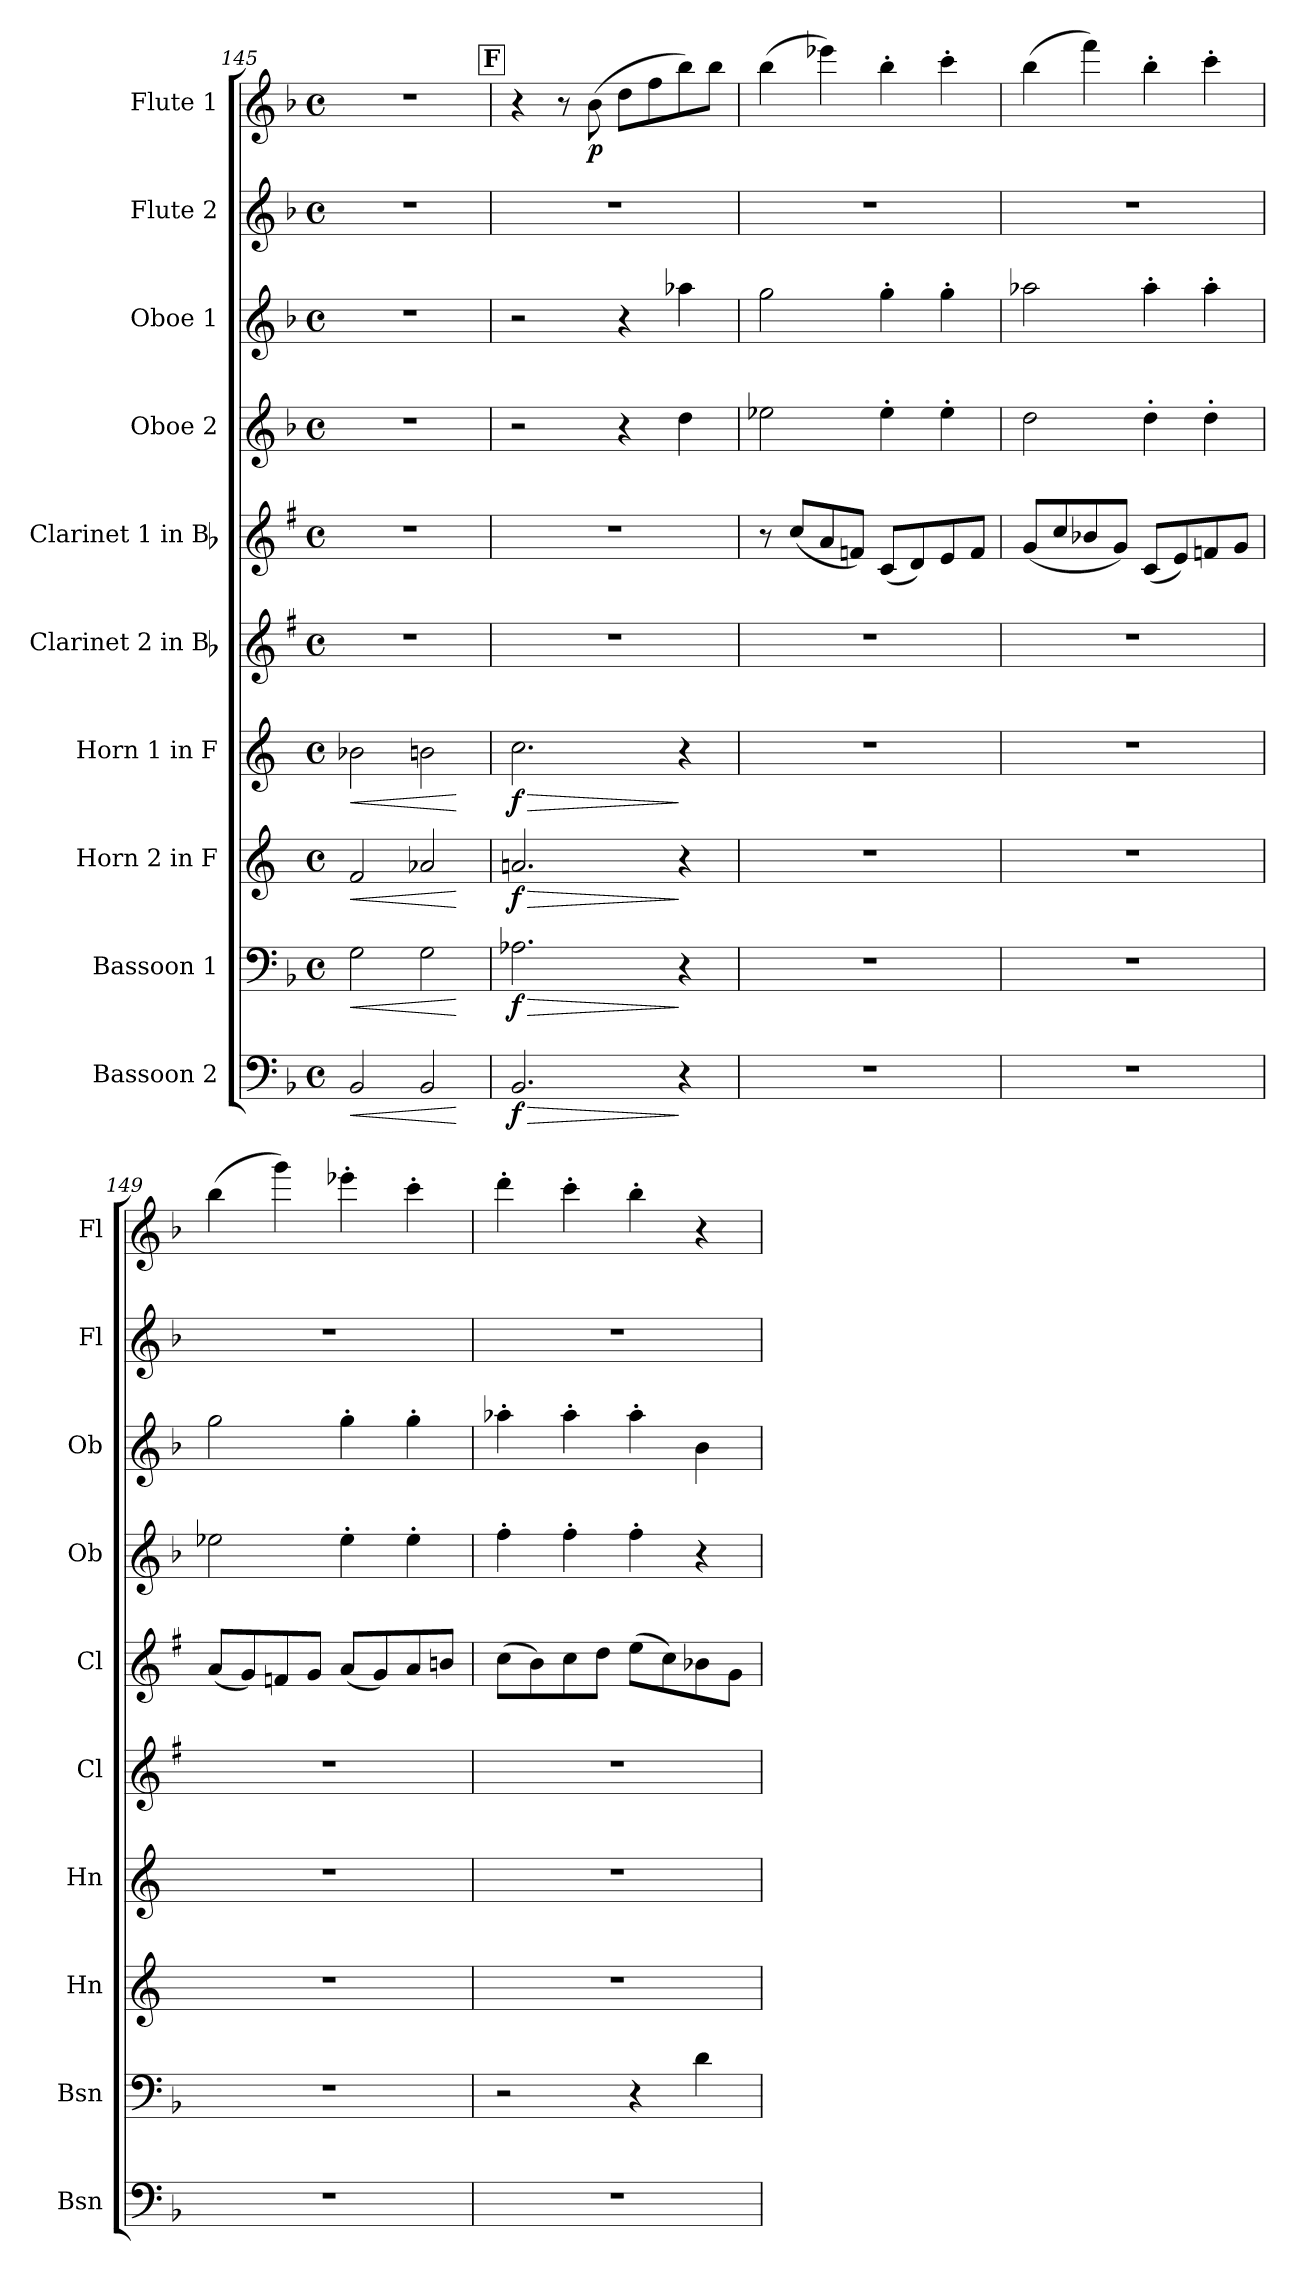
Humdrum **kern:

**kern	**dynam	**kern	**dynam	**kern	**dynam	**kern	**dynam	**kern	**kern	**dynam	**kern	**kern	**kern	**kern	**dynam
*part10	*part10	*part9	*part9	*part8	*part8	*part7	*part7	*part6	*part5	*part5	*part4	*part3	*part2	*part1	*part1
*staff10	*staff10	*staff9	*staff9	*staff8	*staff8	*staff7	*staff7	*staff6	*staff5	*staff5	*staff4	*staff3	*staff2	*staff1	*staff1
*I"Bassoon 2	*	*I"Bassoon 1	*	*I"Horn 2 in F	*	*I"Horn 1 in F	*	*I"Clarinet 2 in Bb	*I"Clarinet 1 in Bb	*	*I"Oboe 2	*I"Oboe 1	*I"Flute 2	*I"Flute 1	*
*I'Bsn	*	*I'Bsn	*	*I'Hn	*	*I'Hn	*	*I'Cl	*I'Cl	*	*I'Ob	*I'Ob	*I'Fl	*I'Fl	*
*clefF4	*	*clefF4	*	*clefG2	*	*clefG2	*	*clefG2	*clefG2	*	*clefG2	*clefG2	*clefG2	*clefG2	*
*	*	*	*	*ITrd4c7	*	*ITrd4c7	*	*ITrd1c2	*ITrd1c2	*	*	*	*	*	*
*k[b-]	*	*k[b-]	*	*k[b-]	*	*k[b-]	*	*k[b-]	*k[b-]	*	*k[b-]	*k[b-]	*k[b-]	*k[b-]	*
*M4/4	*	*M4/4	*	*M4/4	*	*M4/4	*	*M4/4	*M4/4	*	*M4/4	*M4/4	*M4/4	*M4/4	*
*met(c)	*	*met(c)	*	*met(c)	*	*met(c)	*	*met(c)	*met(c)	*	*met(c)	*met(c)	*met(c)	*met(c)	*
=145	=145	=145	=145	=145	=145	=145	=145	=145	=145	=145	=145	=145	=145	=145	=145
!	!LO:HP:b	!	!LO:HP:b	!	!LO:HP:b	!	!LO:HP:b	!	!	!	!	!	!	!	!
2BB-/	<	2G\	<	2B-/	<	2e-X\	<	1r	1r	.	1r	1r	1r	1r	.
2BB-/	.	2G\	.	2d-X/	.	2en\	.	.	.	.	.	.	.	.	.
.	[	.	[	.	[	.	[	.	.	.	.	.	.	.	.
!!LO:REH:place=s1:a:B:cj:fs=14:t=F
=146	=146	=146	=146	=146	=146	=146	=146	=146	=146	=146	=146	=146	=146	=146	=146
!	!LO:HP:b	!	!LO:HP:b	!	!LO:HP:b	!	!LO:HP:b	!	!	!	!	!	!	!	!
!	!LO:DY:n=1:b	!	!LO:DY:n=1:b	!	!LO:DY:n=1:b	!	!LO:DY:n=1:b	!	!	!	!	!	!	!	!
2.BB-/	> f	2.A-X\	> f	2.dn/	> f	2.f\	> f	1r	1r	.	2r	2r	1r	4r	.
.	.	.	.	.	.	.	.	.	.	.	.	.	.	8r	.
!	!	!	!	!	!	!	!	!	!	!	!	!	!	!	!LO:DY:b
.	.	.	.	.	.	.	.	.	.	.	.	.	.	(8b-\	p
.	.	.	.	.	.	.	.	.	.	.	4r	4r	.	8dd\L	.
.	.	.	.	.	.	.	.	.	.	.	.	.	.	8ff\	.
4r	]	4r	]	4r	]	4r	]	.	.	.	4dd\	4aa-X\	.	8bb-\)	.
.	.	.	.	.	.	.	.	.	.	.	.	.	.	8bb-\J	.
=147	=147	=147	=147	=147	=147	=147	=147	=147	=147	=147	=147	=147	=147	=147	=147
1r	.	1r	.	1r	.	1r	.	1r	8r	.	2ee-X\	2gg\	1r	(4bb-\	.
!	!	!	!	!	!	!	!	!	!	!LO:DY:b	!	!	!	!	!
!	!	!	!	!	!	!	!	!	!	!LO:DY:n=1:b	!	!	!	!	!
!	!	!	!	!	!	!	!	!	!	!LO:DY:n=2:b	!	!	!	!	!
.	.	.	.	.	.	.	.	.	(8b-/L	other-dynamics p other-dynamics	.	.	.	.	.
.	.	.	.	.	.	.	.	.	8g/	.	.	.	.	4eee-X\)	.
.	.	.	.	.	.	.	.	.	8e-X/J)	.	.	.	.	.	.
.	.	.	.	.	.	.	.	.	(8B-/L	.	4ee-'\	4gg'\	.	4bb-'\	.
.	.	.	.	.	.	.	.	.	8c/)	.	.	.	.	.	.
.	.	.	.	.	.	.	.	.	8d/	.	4ee-'\	4gg'\	.	4ccc'\	.
.	.	.	.	.	.	.	.	.	8e-/J	.	.	.	.	.	.
=148	=148	=148	=148	=148	=148	=148	=148	=148	=148	=148	=148	=148	=148	=148	=148
1r	.	1r	.	1r	.	1r	.	1r	(8f/L	.	2dd\	2aa-X\	1r	(4bb-\	.
.	.	.	.	.	.	.	.	.	8b-/	.	.	.	.	.	.
.	.	.	.	.	.	.	.	.	8a-X/	.	.	.	.	4fff\)	.
.	.	.	.	.	.	.	.	.	8f/J)	.	.	.	.	.	.
.	.	.	.	.	.	.	.	.	(8B-/L	.	4dd'\	4aa-'\	.	4bb-'\	.
.	.	.	.	.	.	.	.	.	8d/)	.	.	.	.	.	.
.	.	.	.	.	.	.	.	.	8e-X/	.	4dd'\	4aa-'\	.	4ccc'\	.
.	.	.	.	.	.	.	.	.	8f/J	.	.	.	.	.	.
!!LO:PB:g=z
=149	=149	=149	=149	=149	=149	=149	=149	=149	=149	=149	=149	=149	=149	=149	=149
1r	.	1r	.	1r	.	1r	.	1r	(8g/L	.	2ee-X\	2gg\	1r	(4bb-\	.
.	.	.	.	.	.	.	.	.	8f/)	.	.	.	.	.	.
.	.	.	.	.	.	.	.	.	8e-X/	.	.	.	.	4ggg\)	.
.	.	.	.	.	.	.	.	.	8f/J	.	.	.	.	.	.
.	.	.	.	.	.	.	.	.	(8g/L	.	4ee-'\	4gg'\	.	4eee-X'\	.
.	.	.	.	.	.	.	.	.	8f/)	.	.	.	.	.	.
.	.	.	.	.	.	.	.	.	8g/	.	4ee-'\	4gg'\	.	4ccc'\	.
.	.	.	.	.	.	.	.	.	8an/J	.	.	.	.	.	.
=150	=150	=150	=150	=150	=150	=150	=150	=150	=150	=150	=150	=150	=150	=150	=150
1r	.	2r	.	1r	.	1r	.	1r	(8b-\L	.	4ff'\	4aa-X'\	1r	4ddd'\	.
.	.	.	.	.	.	.	.	.	8a\)	.	.	.	.	.	.
.	.	.	.	.	.	.	.	.	8b-\	.	4ff'\	4aa-'\	.	4ccc'\	.
.	.	.	.	.	.	.	.	.	8cc\J	.	.	.	.	.	.
.	.	4r	.	.	.	.	.	.	(8dd\L	.	4ff'\	4aa-'\	.	4bb-'\	.
.	.	.	.	.	.	.	.	.	8b-\)	.	.	.	.	.	.
!	!	!	!LO:DY:b	!	!	!	!	!	!	!	!	!	!	!	!
!	!	!	!LO:DY:n=1:b	!	!	!	!	!	!	!	!	!	!	!	!
!	!	!	!LO:DY:n=2:b	!	!	!	!	!	!	!	!	!	!	!	!
.	.	4d\	other-dynamics mp other-dynamics	.	.	.	.	.	8a-X\	.	4r	4b-\	.	4r	.
.	.	.	.	.	.	.	.	.	8f\J	.	.	.	.	.	.
=	=	=	=	=	=	=	=	=	=	=	=	=	=	=	=
*-	*-	*-	*-	*-	*-	*-	*-	*-	*-	*-	*-	*-	*-	*-	*-
